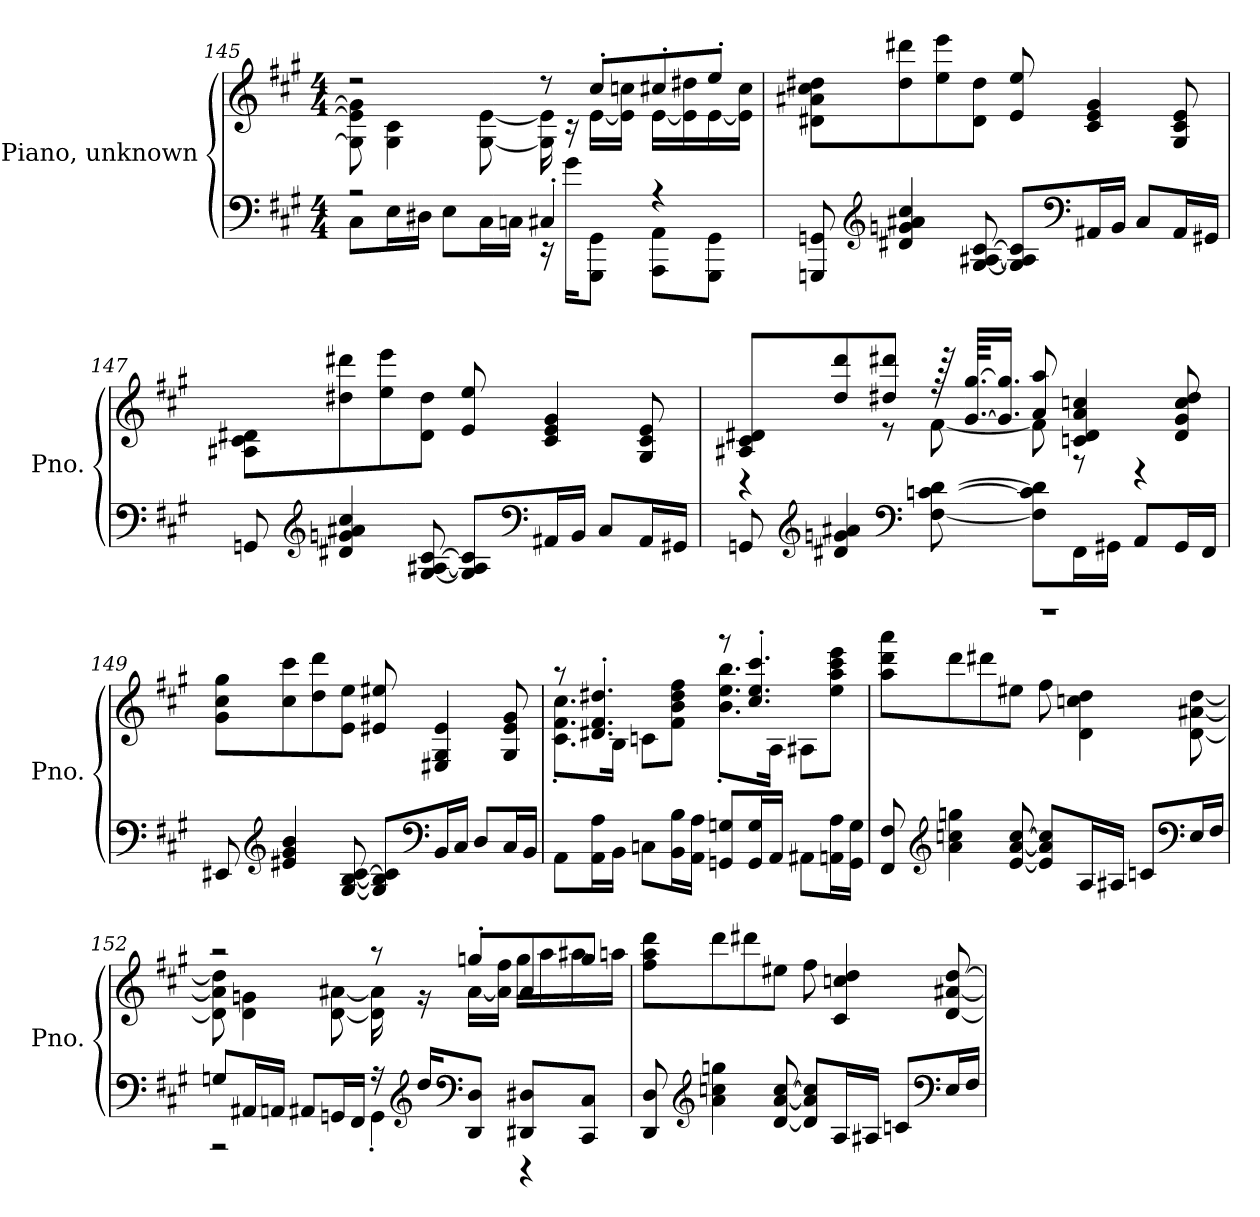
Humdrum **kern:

**kern	**kern
*part1	*part1
*staff2	*staff1
*I"Piano, unknown	*
*I'Pno.	*
!!LO:PB:g=z
*clefF4	*clefG2
*k[f#c#g#]	*k[f#c#g#]
*M4/4	*M4/4
=145	=145
*^	*^
2r	8C#\L	2r	8G#\] 8e\] 8g#\]
.	16E\L	.	4G#\ 4c#\
.	16D#X\JJ	.	.
.	8E\L	.	.
.	16C#\L	.	[8G#\ [8e\
.	16Cn\JJ	.	.
4C#X'/	16r	8r	16G#\] 16e\]
.	16g#\KL	.	16r
.	8GGG#\ 8GG#\J	8cc#'/L	[16e\LL
.	.	.	16e\] 16ccn\JJ
4r	8AAA\ 8AA\L	8cc#X'/	[16e\LL
.	.	.	16e\] 16dd#X\
.	8GGG#\ 8GG#\J	8ee'/J	[16e\
.	.	.	16e\] 16cc#\JJ
*v	*v	*	*
*	*v	*v
=146	=146
8GGGn/ 8GGn/	8d#X\ 8a#X\ 8cc#\ 8dd#X\L
*clefG2	*
4d#X/ 4gn/ 4a#X/ 4cc#/	8dd#\ 8ddd#X\
.	8ee\ 8eee\
[8G#/ [8A#X/ [8c#/	8d#\ 8dd#\J
8G#/] 8A#/] 8c#/]L	8e/ 8ee/
*clefF4	*
16AA#X/L	4c#/ 4e/ 4g#/
16BB/JJ	.
8C#/L	.
16AA#/L	8G#/ 8c#/ 8e/
16GG#X/JJ	.
!!LO:LB:g=z
=147	=147
8GGn/	8A#X\ 8c#\ 8d#X\L
*clefG2	*
4d#X/ 4gn/ 4a#X/ 4cc#/	8dd#X\ 8ddd#X\
.	8ee\ 8eee\
[8G#/ [8A#X/ [8c#/	8d#\ 8dd#\J
8G#/] 8A#/] 8c#/]L	8e/ 8ee/
*clefF4	*
16AA#X/L	4c#/ 4e/ 4g#/
16BB/JJ	.
8C#/L	.
16AA#/L	8G#/ 8c#/ 8e/
16GG#X/JJ	.
!!LO:LB:g=z
=148	=148
*	*^
8GGn/	8A#X/ 8c#/ 8d#X/L	4r
*clefG2	*	*
4d#X/ 4gn/ 4a#X/	8dd/ 8ddd/	.
.	8dd#X/ 8ddd#X/J	8r
*clefF4	*	*
[8F#\ [8cn\ [8d#\	128r	[8f#\
.	[64.g#/ [64.gg#/KKLL	.
.	16.g#/] 16.gg#/]JJ	.
8F#\] 8c\] 8d#\]L	8a/ 8aa/	8f#\]
16FF#\L	4cn/ 4d#/ 4a/ 4ccn/	8r
16GG#X\JJ	.	.
8AA/L	.	4r
16GG#/L	8d#/ 8g#/ 8cc/ 8dd#/	.
16FF#/JJ	.	.
*	*v	*v
=149	=149
8EE#X/	8g#\ 8cc#\ 8gg#\L
*clefG2	*
4e#X/ 4g#/ 4b/	8cc#\ 8ccc#\
.	8dd\ 8ddd\
[8G#/ [8B/ [8c#/	8e\ 8ee\J
8G#/] 8B/] 8c#/]L	8e#X/ 8ee#X/
*clefF4	*
16BB/L	4E#X/ 4G#/ 4e#/
16C#/JJ	.
8D/L	.
16C#/L	8G#/ 8e#/ 8g#/
16BB/JJ	.
!!LO:LB:g=z
=150	=150
*	*^
8AA\L	8r	8.c#\' 8.f#\' 8.cc#\'L
16AA\ 16A\L	4.d#X/' 4.f#/' 4.dd#X/'	.
16BB\JJ	.	16B\Jk
8Cn\L	.	8cn\L
16BB\ 16B\L	.	8f#\ 8b\ 8dd#\ 8ff#\J
16AA\ 16A\JJ	.	.
8GGn/ 8Gn/L	8r	8.b\' 8.ee\' 8.bb\'L
16GG/ 16G/L	4.cc#/' 4.ee/' 4.ccc#/'	.
16AA/JJ	.	16A\Jk
8AA#X\L	.	8A#X\L
16AAn\ 16A\L	.	8ee\ 8aa\ 8ccc#\ 8eee\J
16GG\ 16G\JJ	.	.
=151	=151	=151
8FF#/ 8F#/	1r	8aa\ 8ddd\ 8aaa\L
*clefG2	*	*
4a\ 4ccn\ 4ggn\	.	8ddd\
.	.	8ddd#X\
[8e/ [8a/ [8cc/	.	8ee#X\J
8e/] 8a/] 8cc/]L	.	8ff#\
16A/L	.	4d\ 4ccn\ 4dd\
16A#X/JJ	.	.
8cn/L	.	.
*clefF4	*	*
16E/L	.	[8d\ [8a#X\ [8dd\
16F#/JJ	.	.
!!LO:LB:g=z	!!
=152	=152	=152
*^	*	*
8Gn/L	2r	2r	8d\] 8a#\] 8dd\]
16AA#X/L	.	.	4d\ 4gn\
16AAn/JJ	.	.	.
8AA#X/L	.	.	.
16GGn/L	.	.	[8d\ [8a#X\
16FF#/JJ	.	.	.
16r	4GG'\	8r	16d\] 16a#\]
*clefG2	*	*	*
16dd/KL	.	.	16r
*clefF4	*	*	*
8DD/ 8D/J	.	8ggn'/L	[16a#\LL
.	.	.	16a#\] 16ff#\JJ
8DD#X/ 8D#X/L	4r	8a#/	16gg\LL
.	.	.	16aa\
8CC#/ 8C#/J	.	8gg/J	16aa#X\
.	.	.	16aan\JJ
*v	*v	*	*
*	*v	*v
!!LO:LB:g=z
=153	=153
8DD/ 8D/	8ff#\ 8aa\ 8ddd\L
*clefG2	*
4a\ 4ccn\ 4ggn\	8ddd\
.	8ddd#X\
[8d/ [8a/ [8cc/	8ee#X\J
8d/] 8a/] 8cc/]L	8ff#\
16A/L	4c#/ 4ccn/ 4dd/
16A#X/JJ	.
8cn/L	.
*clefF4	*
16E/L	[8d/ [8a#X/ [8dd/
16F#/JJ	.
=	=
*-	*-
